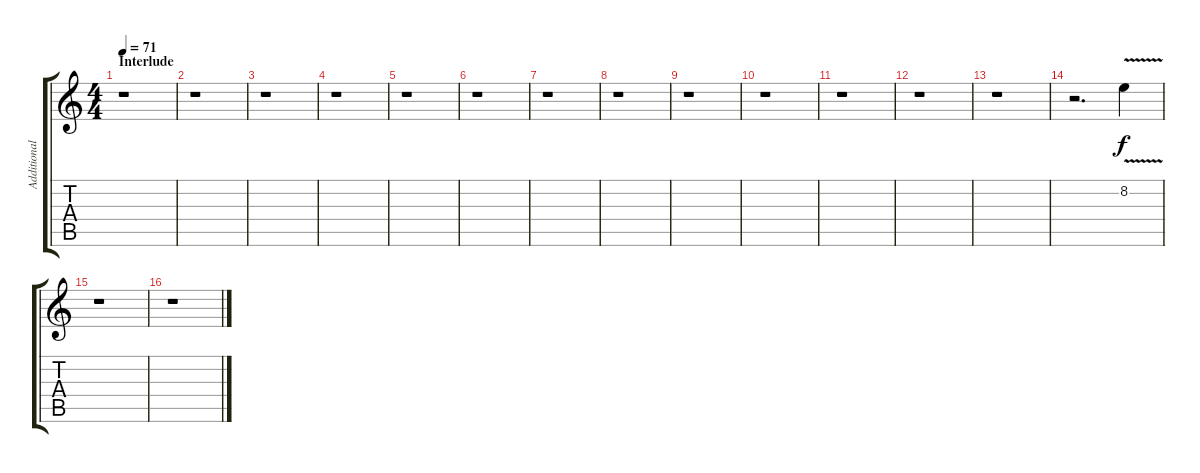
\track ("Additional Guitar" "Additional") {instrument distortionguitar}
\staff {score tabs}
\tuning (Db4 Ab3 E3 B2 Gb2 Db2) {hide}
\ts (4 4)
\section ("" "Interlude")
\tempo 71
\clef g2
\ks c
r.1{dy f} |
r.1 |
r.1 |
r.1 |
r.1 |
r.1 |
r.1 |
r.1 |
r.1 |
r.1 |
r.1 |
r.1 |
r.1 |
r.2{d} 8.2{v}.4{instrument guitarharmonics} |
r.1 |
r.1
